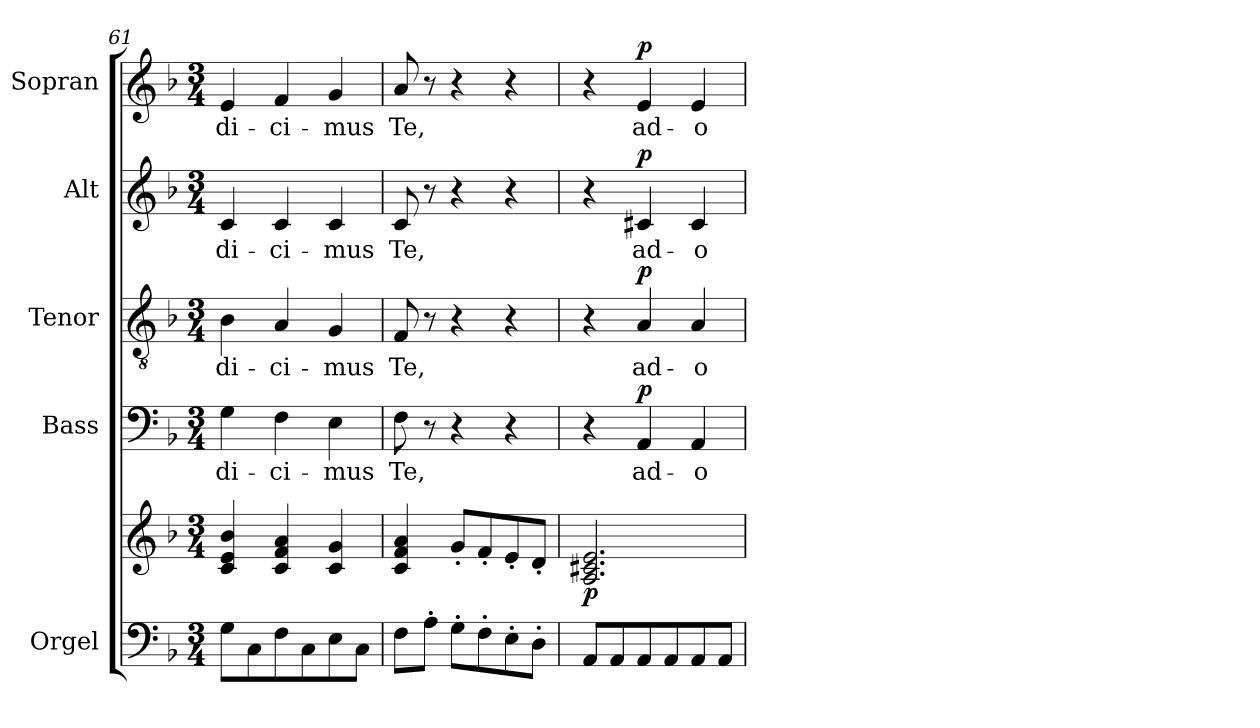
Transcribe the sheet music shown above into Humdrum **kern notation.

**kern	**kern	**dynam	**kern	**text	**dynam	**kern	**text	**dynam	**kern	**text	**dynam	**kern	**text	**dynam
*part5	*part5	*part5	*part4	*part4	*part4	*part3	*part3	*part3	*part2	*part2	*part2	*part1	*part1	*part1
*staff6	*staff5	*staff5/6	*staff4	*staff4	*staff4	*staff3	*staff3	*staff3	*staff2	*staff2	*staff2	*staff1	*staff1	*staff1
*I"Orgel	*	*	*I"Bass	*	*	*I"Tenor	*	*	*I"Alt	*	*	*I"Sopran	*	*
*I'Org.	*	*	*I'B.	*	*	*I'T.	*	*	*I'A.	*	*	*I'S.	*	*
*clefF4	*clefG2	*	*clefF4	*	*	*clefGv2	*	*	*clefG2	*	*	*clefG2	*	*
*k[b-]	*k[b-]	*	*k[b-]	*	*	*k[b-]	*	*	*k[b-]	*	*	*k[b-]	*	*
*F:	*F:	*	*F:	*	*	*F:	*	*	*F:	*	*	*F:	*	*
*M3/4	*M3/4	*	*M3/4	*	*	*M3/4	*	*	*M3/4	*	*	*M3/4	*	*
=61	=61	=61	=61	=61	=61	=61	=61	=61	=61	=61	=61	=61	=61	=61
!	!	!	!	!LO:LY:b	!	!	!LO:LY:b	!	!	!LO:LY:b	!	!	!LO:LY:b	!
8G\L	4c/ 4e/ 4b-/	.	4G\	-di-	.	4B-\	-di-	.	4c/	-di-	.	4e/	-di-	.
8C\	.	.	.	.	.	.	.	.	.	.	.	.	.	.
!	!	!	!	!LO:LY:b	!	!	!LO:LY:b	!	!	!LO:LY:b	!	!	!LO:LY:b	!
8F\	4c/ 4f/ 4a/	.	4F\	-ci-	.	4A/	-ci-	.	4c/	-ci-	.	4f/	-ci-	.
8C\	.	.	.	.	.	.	.	.	.	.	.	.	.	.
!	!	!	!	!LO:LY:b	!	!	!LO:LY:b	!	!	!LO:LY:b	!	!	!LO:LY:b	!
8E\	4c/ 4g/	.	4E\	-mus	.	4G/	-mus	.	4c/	-mus	.	4g/	-mus	.
8C\J	.	.	.	.	.	.	.	.	.	.	.	.	.	.
=62	=62	=62	=62	=62	=62	=62	=62	=62	=62	=62	=62	=62	=62	=62
!	!	!	!	!LO:LY:b	!	!	!LO:LY:b	!	!	!LO:LY:b	!	!	!LO:LY:b	!
8F\L	4c/ 4f/ 4a/	.	8F\	Te,	.	8F/	Te,	.	8c/	Te,	.	8a/	Te,	.
8A'>\J	.	.	8r	.	.	8r	.	.	8r	.	.	8r	.	.
8G'>\L	8g'</L	.	4r	.	.	4r	.	.	4r	.	.	4r	.	.
8F'>\	8f'</	.	.	.	.	.	.	.	.	.	.	.	.	.
8E'>\	8e'</	.	4r	.	.	4r	.	.	4r	.	.	4r	.	.
8D'>\J	8d'</J	.	.	.	.	.	.	.	.	.	.	.	.	.
=63	=63	=63	=63	=63	=63	=63	=63	=63	=63	=63	=63	=63	=63	=63
!	!	!LO:DY:b	!	!	!	!	!	!	!	!	!	!	!	!
8AA/L	2.A/ 2.c#X/ 2.e/	p	4r	.	.	4r	.	.	4r	.	.	4r	.	.
8AA/	.	.	.	.	.	.	.	.	.	.	.	.	.	.
!	!	!	!	!LO:LY:b	!LO:DY:a	!	!LO:LY:b	!LO:DY:a	!	!LO:LY:b	!LO:DY:a	!	!LO:LY:b	!LO:DY:a
8AA/	.	.	4AA/	ad-	p	4A/	ad-	p	4c#X/	ad-	p	4e/	ad-	p
8AA/	.	.	.	.	.	.	.	.	.	.	.	.	.	.
!	!	!	!	!LO:LY:b	!	!	!LO:LY:b	!	!	!LO:LY:b	!	!	!LO:LY:b	!
8AA/	.	.	4AA/	-o-	.	4A/	-o-	.	4c#/	-o-	.	4e/	-o-	.
8AA/J	.	.	.	.	.	.	.	.	.	.	.	.	.	.
=	=	=	=	=	=	=	=	=	=	=	=	=	=	=
*-	*-	*-	*-	*-	*-	*-	*-	*-	*-	*-	*-	*-	*-	*-
